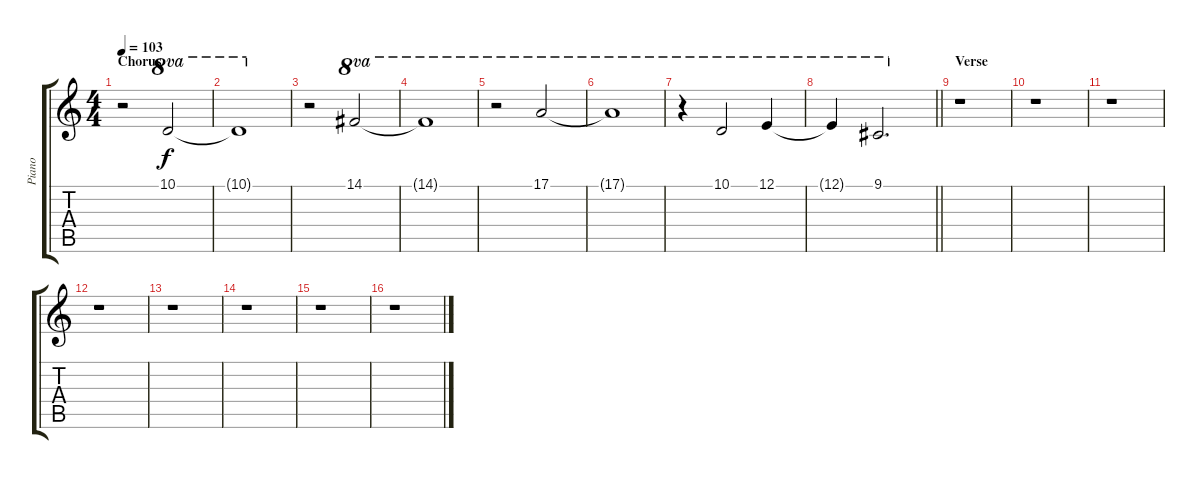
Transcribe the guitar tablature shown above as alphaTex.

\track ("Piano" "Piano") {instrument acousticgrandpiano}
\staff {score tabs}
\tuning (E4 B3 G3 D3 A2 E2) {hide}
\ts (4 4)
\section ("" "Chorus")
\tempo 103
\clef g2
\ks c
r.2{dy f} 10.1.2{ot 8va} |
10.1{t}.1{ot 8va} |
r.2 14.1.2{ot 8va} |
14.1{t}.1{ot 8va} |
r.2{ot 8va volume 11} 17.1.2{ot 8va} |
17.1{t}.1{ot 8va} |
r.4{ot 8va} 10.1.2{ot 8va} 12.1.4{ot 8va} |
\barLineRight lightlight
12.1{t}.4{ot 8va} 9.1.2{d ot 8va} |
\section ("" "Verse")
r.1 |
r.1 |
r.1 |
r.1 |
r.1 |
r.1 |
r.1 |
r.1
